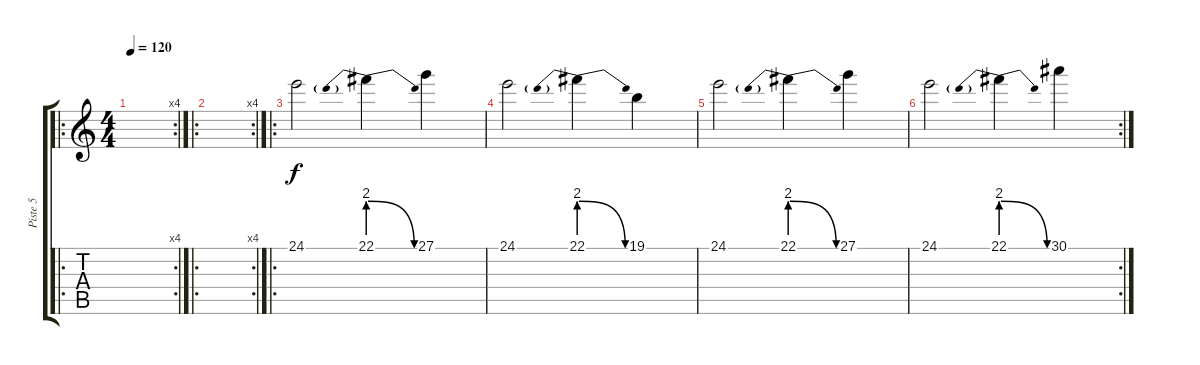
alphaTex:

\track ("Piste 5" "Piste 5") {instrument fx3crystal}
\staff {score tabs}
\tuning (E4 B3 G3 D3 A2 E2) {hide}
\ro
\rc 4
\ts (4 4)
\tempo 120
\clef g2
\ks c
|
\ro
\rc 4
|
\ro
24.1.2 22.1{be (prebendrelease 0 8 60 0)}.4 27.1.4 |
24.1.2 22.1{be (prebendrelease 0 8 60 0)}.4 19.1.4 |
24.1.2 22.1{be (prebendrelease 0 8 60 0)}.4 27.1.4 |
\rc 2
24.1.2 22.1{be (prebendrelease 0 8 60 0)}.4 30.1.4
